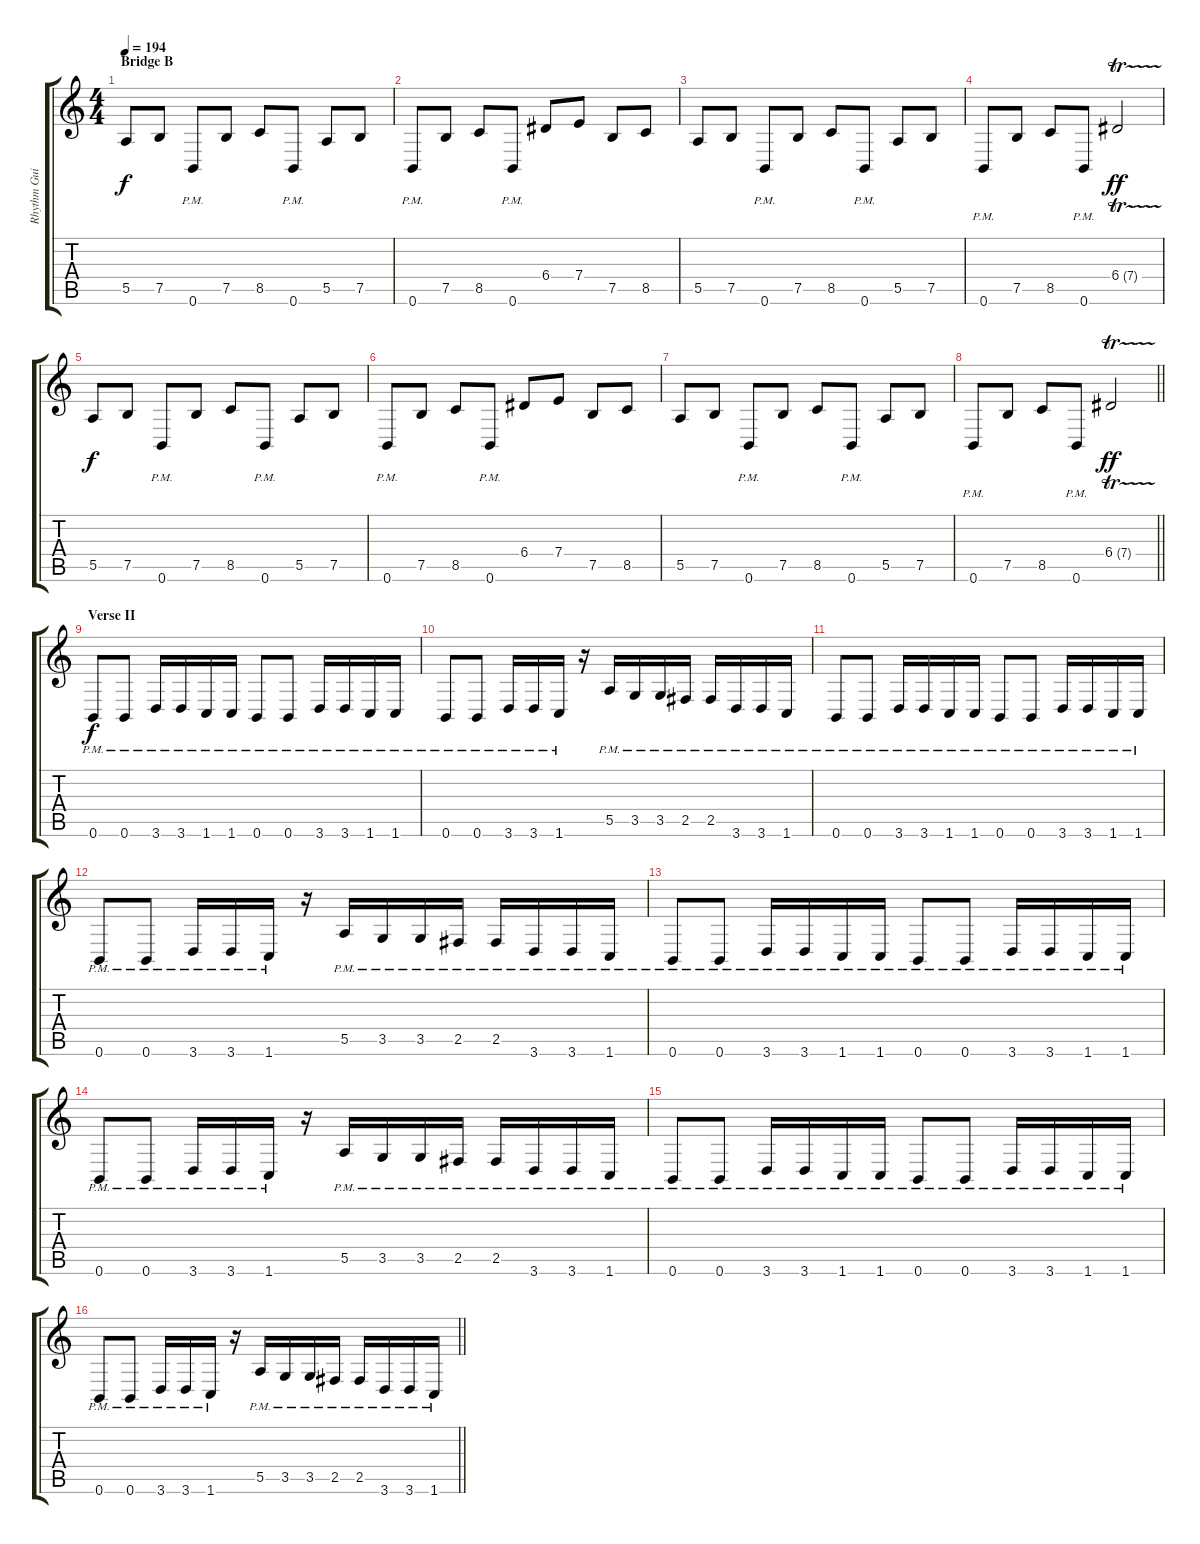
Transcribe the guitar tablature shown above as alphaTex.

\track ("Rhythm Guitar" "Rhythm Gui") {instrument distortionguitar}
\staff {score tabs}
\tuning (B3 Gb3 D3 A2 E2 B1) {hide}
\ts (4 4)
\section ("" "Bridge B")
\tempo 194
\clef g2
\ks c
5.5.8{dy f} 7.5.8 0.6{pm}.8 7.5.8 8.5.8 0.6{pm}.8 5.5.8 7.5.8 |
0.6{pm}.8 7.5.8 8.5.8 0.6{pm}.8 6.4.8 7.4.8 7.5.8 8.5.8 |
5.5.8 7.5.8 0.6{pm}.8 7.5.8 8.5.8 0.6{pm}.8 5.5.8 7.5.8 |
0.6{pm}.8 7.5.8 8.5.8 0.6{pm}.8 6.4{tr (7 16)}.2{dy ff} |
5.5.8{dy f} 7.5.8 0.6{pm}.8 7.5.8 8.5.8 0.6{pm}.8 5.5.8 7.5.8 |
0.6{pm}.8 7.5.8 8.5.8 0.6{pm}.8 6.4.8 7.4.8 7.5.8 8.5.8 |
5.5.8 7.5.8 0.6{pm}.8 7.5.8 8.5.8 0.6{pm}.8 5.5.8 7.5.8 |
\barLineRight lightlight
0.6{pm}.8 7.5.8 8.5.8 0.6{pm}.8 6.4{tr (7 16)}.2{dy ff} |
\section ("" "Verse II")
0.6{pm}.8{dy f} 0.6{pm}.8 3.6{pm}.16 3.6{pm}.16 1.6{pm}.16 1.6{pm}.16 0.6{pm}.8 0.6{pm}.8 3.6{pm}.16 3.6{pm}.16 1.6{pm}.16 1.6{pm}.16 |
0.6{pm}.8 0.6{pm}.8 3.6{pm}.16 3.6{pm}.16 1.6{pm}.16 r.16 5.5{pm}.16 3.5{pm}.16 3.5{pm}.16 2.5{pm}.16 2.5{pm}.16 3.6{pm}.16 3.6{pm}.16 1.6{pm}.16 |
0.6{pm}.8 0.6{pm}.8 3.6{pm}.16 3.6{pm}.16 1.6{pm}.16 1.6{pm}.16 0.6{pm}.8 0.6{pm}.8 3.6{pm}.16 3.6{pm}.16 1.6{pm}.16 1.6{pm}.16 |
0.6{pm}.8 0.6{pm}.8 3.6{pm}.16 3.6{pm}.16 1.6{pm}.16 r.16 5.5{pm}.16 3.5{pm}.16 3.5{pm}.16 2.5{pm}.16 2.5{pm}.16 3.6{pm}.16 3.6{pm}.16 1.6{pm}.16 |
0.6{pm}.8 0.6{pm}.8 3.6{pm}.16 3.6{pm}.16 1.6{pm}.16 1.6{pm}.16 0.6{pm}.8 0.6{pm}.8 3.6{pm}.16 3.6{pm}.16 1.6{pm}.16 1.6{pm}.16 |
0.6{pm}.8 0.6{pm}.8 3.6{pm}.16 3.6{pm}.16 1.6{pm}.16 r.16 5.5{pm}.16 3.5{pm}.16 3.5{pm}.16 2.5{pm}.16 2.5{pm}.16 3.6{pm}.16 3.6{pm}.16 1.6{pm}.16 |
0.6{pm}.8 0.6{pm}.8 3.6{pm}.16 3.6{pm}.16 1.6{pm}.16 1.6{pm}.16 0.6{pm}.8 0.6{pm}.8 3.6{pm}.16 3.6{pm}.16 1.6{pm}.16 1.6{pm}.16 |
\barLineRight lightlight
0.6{pm}.8 0.6{pm}.8 3.6{pm}.16 3.6{pm}.16 1.6{pm}.16 r.16 5.5{pm}.16 3.5{pm}.16 3.5{pm}.16 2.5{pm}.16 2.5{pm}.16 3.6{pm}.16 3.6{pm}.16 1.6{pm}.16
